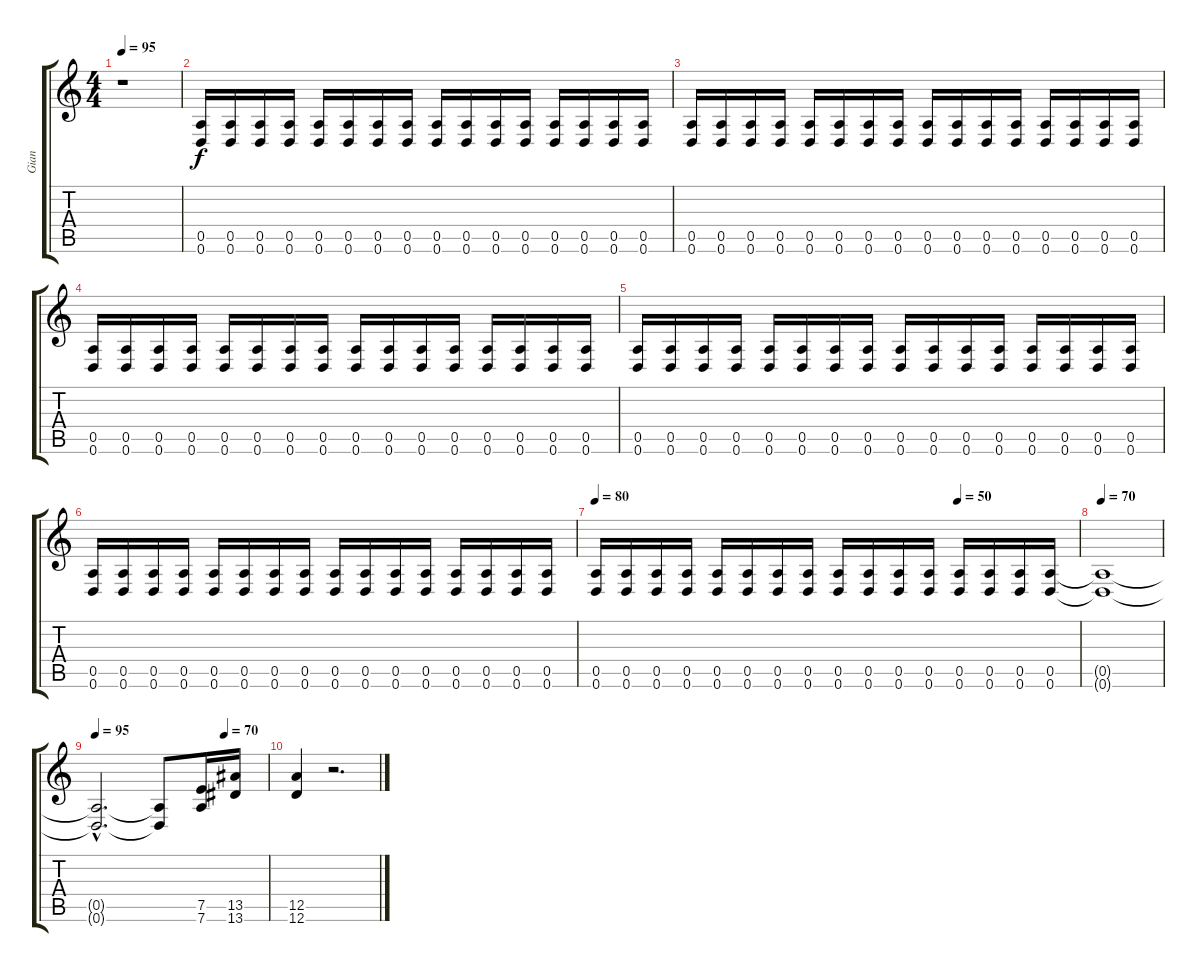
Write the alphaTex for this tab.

\track ("Gian" "Gian") {instrument distortionguitar}
\staff {score tabs}
\tuning (E4 B3 G3 D3 A2 D2) {hide}
\ts (4 4)
\tempo 95
\clef g2
\ks c
r.1{dy f} |
(0.5 0.6).16 (0.5 0.6).16 (0.5 0.6).16 (0.5 0.6).16 (0.5 0.6).16 (0.5 0.6).16 (0.5 0.6).16 (0.5 0.6).16 (0.5 0.6).16 (0.5 0.6).16 (0.5 0.6).16 (0.5 0.6).16 (0.5 0.6).16 (0.5 0.6).16 (0.5 0.6).16 (0.5 0.6).16 |
(0.5 0.6).16 (0.5 0.6).16 (0.5 0.6).16 (0.5 0.6).16 (0.5 0.6).16 (0.5 0.6).16 (0.5 0.6).16 (0.5 0.6).16 (0.5 0.6).16 (0.5 0.6).16 (0.5 0.6).16 (0.5 0.6).16 (0.5 0.6).16 (0.5 0.6).16 (0.5 0.6).16 (0.5 0.6).16 |
(0.5 0.6).16 (0.5 0.6).16 (0.5 0.6).16 (0.5 0.6).16 (0.5 0.6).16 (0.5 0.6).16 (0.5 0.6).16 (0.5 0.6).16 (0.5 0.6).16 (0.5 0.6).16 (0.5 0.6).16 (0.5 0.6).16 (0.5 0.6).16 (0.5 0.6).16 (0.5 0.6).16 (0.5 0.6).16 |
(0.5 0.6).16 (0.5 0.6).16 (0.5 0.6).16 (0.5 0.6).16 (0.5 0.6).16 (0.5 0.6).16 (0.5 0.6).16 (0.5 0.6).16 (0.5 0.6).16 (0.5 0.6).16 (0.5 0.6).16 (0.5 0.6).16 (0.5 0.6).16 (0.5 0.6).16 (0.5 0.6).16 (0.5 0.6).16 |
(0.5 0.6).16 (0.5 0.6).16 (0.5 0.6).16 (0.5 0.6).16 (0.5 0.6).16 (0.5 0.6).16 (0.5 0.6).16 (0.5 0.6).16 (0.5 0.6).16 (0.5 0.6).16 (0.5 0.6).16 (0.5 0.6).16 (0.5 0.6).16 (0.5 0.6).16 (0.5 0.6).16 (0.5 0.6).16 |
\tempo 80
\tempo (50 0.75)
(0.5 0.6).16 (0.5 0.6).16 (0.5 0.6).16 (0.5 0.6).16 (0.5 0.6).16 (0.5 0.6).16 (0.5 0.6).16 (0.5 0.6).16 (0.5 0.6).16 (0.5 0.6).16 (0.5 0.6).16 (0.5 0.6).16 (0.5 0.6).16 (0.5 0.6).16 (0.5 0.6).16 (0.5 0.6).16 |
\tempo 70
(0.5{t} 0.6{t}).1 |
\tempo 95
\tempo (70 0.75)
(0.5{hac t} 0.6{hac t}).2{d} (0.5{t} 0.6{t}).8 (7.5 7.6).16 (13.5 13.6).16 |
(12.5 12.6).4 r.2{d}
